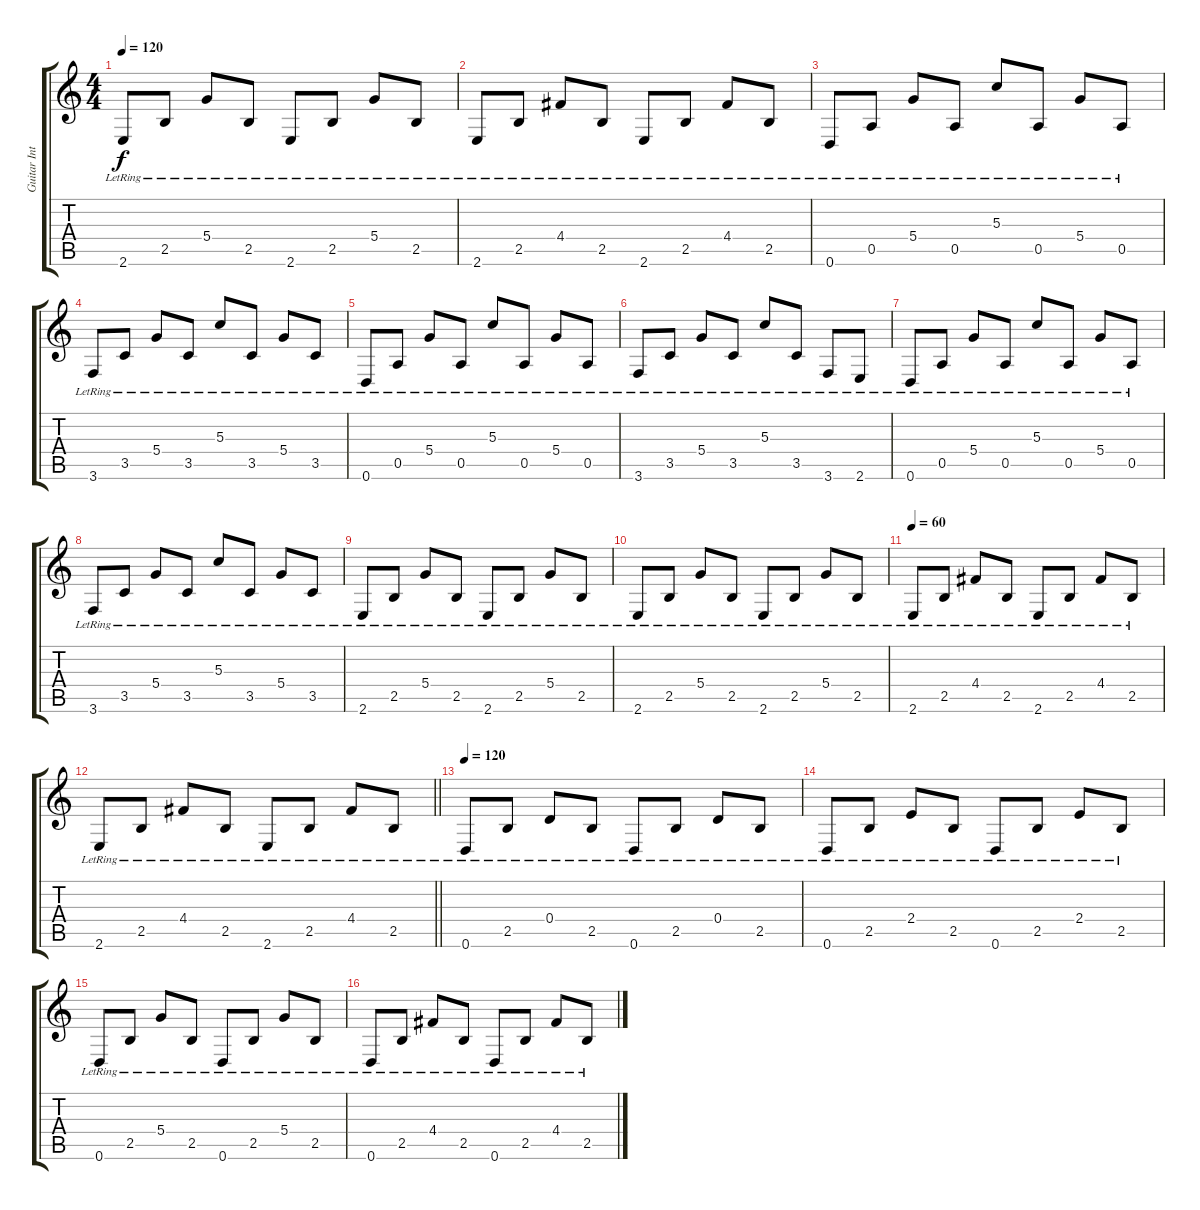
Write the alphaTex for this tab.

\track ("Guitar Intro" "Guitar Int") {instrument acousticguitarsteel}
\staff {score tabs}
\tuning (E4 B3 G3 D3 A2 D2) {hide}
\ts (4 4)
\tempo 120
\clef g2
\ks c
2.6{lr}.8{dy f} 2.5{lr}.8 5.4{lr}.8 2.5{lr}.8 2.6{lr}.8 2.5{lr}.8 5.4{lr}.8 2.5{lr}.8 |
2.6{lr}.8 2.5{lr}.8 4.4{lr}.8 2.5{lr}.8 2.6{lr}.8 2.5{lr}.8 4.4{lr}.8 2.5{lr}.8 |
0.6{lr}.8 0.5{lr}.8 5.4{lr}.8 0.5{lr}.8 5.3{lr}.8 0.5{lr}.8 5.4{lr}.8 0.5{lr}.8 |
3.6{lr}.8 3.5{lr}.8 5.4{lr}.8 3.5{lr}.8 5.3{lr}.8 3.5{lr}.8 5.4{lr}.8 3.5{lr}.8 |
0.6{lr}.8 0.5{lr}.8 5.4{lr}.8 0.5{lr}.8 5.3{lr}.8 0.5{lr}.8 5.4{lr}.8 0.5{lr}.8 |
3.6{lr}.8 3.5{lr}.8 5.4{lr}.8 3.5{lr}.8 5.3{lr}.8 3.5{lr}.8 3.6{lr}.8 2.6{lr}.8 |
0.6{lr}.8 0.5{lr}.8 5.4{lr}.8 0.5{lr}.8 5.3{lr}.8 0.5{lr}.8 5.4{lr}.8 0.5{lr}.8 |
3.6{lr}.8 3.5{lr}.8 5.4{lr}.8 3.5{lr}.8 5.3{lr}.8 3.5{lr}.8 5.4{lr}.8 3.5{lr}.8 |
2.6{lr}.8 2.5{lr}.8 5.4{lr}.8 2.5{lr}.8 2.6{lr}.8 2.5{lr}.8 5.4{lr}.8 2.5{lr}.8 |
2.6{lr}.8 2.5{lr}.8 5.4{lr}.8 2.5{lr}.8 2.6{lr}.8 2.5{lr}.8 5.4{lr}.8 2.5{lr}.8 |
\tempo 60
2.6{lr}.8 2.5{lr}.8 4.4{lr}.8 2.5{lr}.8 2.6{lr}.8 2.5{lr}.8 4.4{lr}.8 2.5{lr}.8 |
\barLineRight lightlight
2.6{lr}.8 2.5{lr}.8 4.4{lr}.8 2.5{lr}.8 2.6{lr}.8 2.5{lr}.8 4.4{lr}.8 2.5{lr}.8 |
\tempo 120
0.6{lr}.8 2.5{lr}.8 0.4{lr}.8 2.5{lr}.8 0.6{lr}.8 2.5{lr}.8 0.4{lr}.8 2.5{lr}.8 |
0.6{lr}.8 2.5{lr}.8 2.4{lr}.8 2.5{lr}.8 0.6{lr}.8 2.5{lr}.8 2.4{lr}.8 2.5{lr}.8 |
0.6{lr}.8 2.5{lr}.8 5.4{lr}.8 2.5{lr}.8 0.6{lr}.8 2.5{lr}.8 5.4{lr}.8 2.5{lr}.8 |
0.6{lr}.8 2.5{lr}.8 4.4{lr}.8 2.5{lr}.8 0.6{lr}.8 2.5{lr}.8 4.4{lr}.8 2.5{lr}.8
